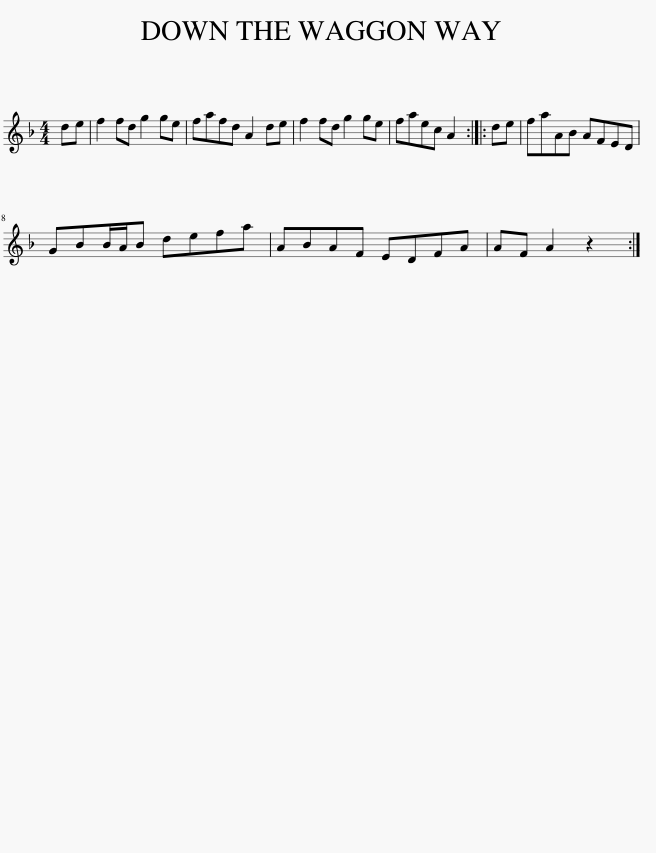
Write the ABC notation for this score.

X:1
L:1/8
M:4/4
I:linebreak $
K:Dmin
V:1 treble
V:1
 de | f2 fd g2 ge | fafd A2 de | f2 fd g2 ge | faec A2 :: %5
 de | faAB AFED |$ GBB/A/B defa | ABAF EDFA | AF A2 z2 :| %10
